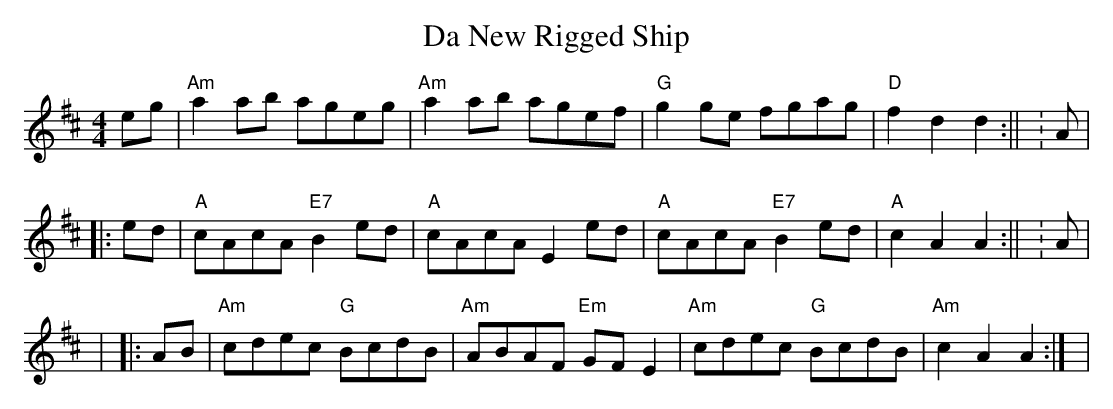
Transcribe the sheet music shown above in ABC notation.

X:1
T:Da New Rigged Ship
M:4/4
L:1/8
K:D
eg|"Am"a2 ab ageg|"Am"a2 ab agef|"G"g2ge fgag|"D"f2 d2 d2:|| K:A |!||:ed
|"A"cAcA"E7"B2 ed|"A"cAcA E2 ed|"A"cAcA"E7"B2 ed|"A"c2 A2 A2:|| K:Am |!|
|:AB|"Am"cdec "G"BcdB|"Am"ABAF "Em"GF E2|"Am"cdec "G"BcdB|"Am"c2 A2 A2:|
|
